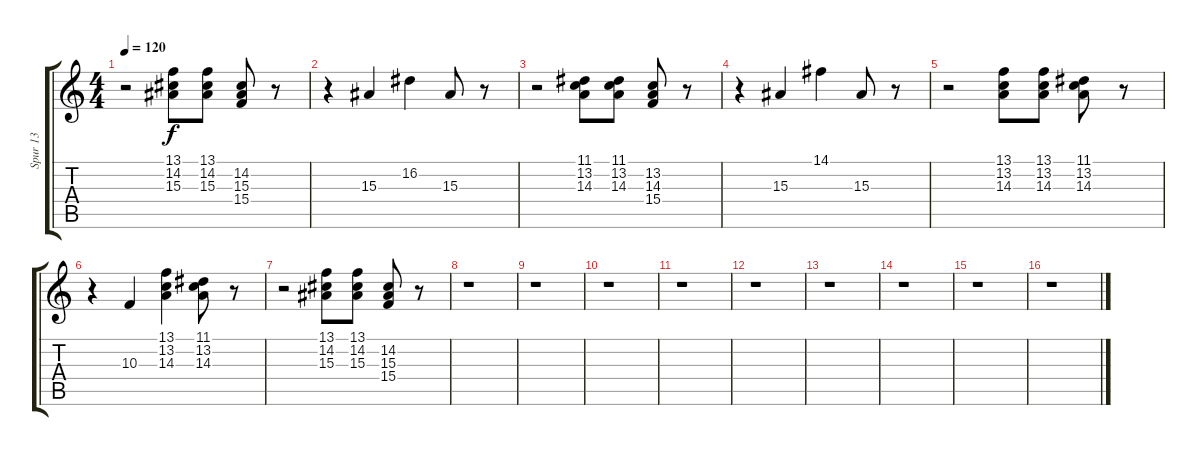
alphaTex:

\track ("Spur 13" "Spur 13") {instrument stringensemble1}
\staff {score tabs}
\tuning (E4 B3 G3 D3 A2 E2) {hide}
\ts (4 4)
\tempo 120
\clef g2
\ks c
r.2{dy f} (13.1 14.2 15.3).8 (13.1 14.2 15.3).8 (14.2 15.3 15.4).8 r.8 |
r.4 15.3.4 16.2.4 15.3.8 r.8 |
r.2 (11.1 13.2 14.3).8 (11.1 13.2 14.3).8 (13.2 14.3 15.4).8 r.8 |
r.4 15.3.4 14.1.4 15.3.8 r.8 |
r.2 (13.1 13.2 14.3).8 (13.1 13.2 14.3).8 (11.1 13.2 14.3).8 r.8 |
r.4 10.3.4 (13.1 13.2 14.3).4 (11.1 13.2 14.3).8 r.8 |
r.2 (13.1 14.2 15.3).8 (13.1 14.2 15.3).8 (14.2 15.3 15.4).8 r.8 |
r.1 |
r.1 |
r.1 |
r.1 |
r.1 |
r.1 |
r.1 |
r.1 |
r.1
